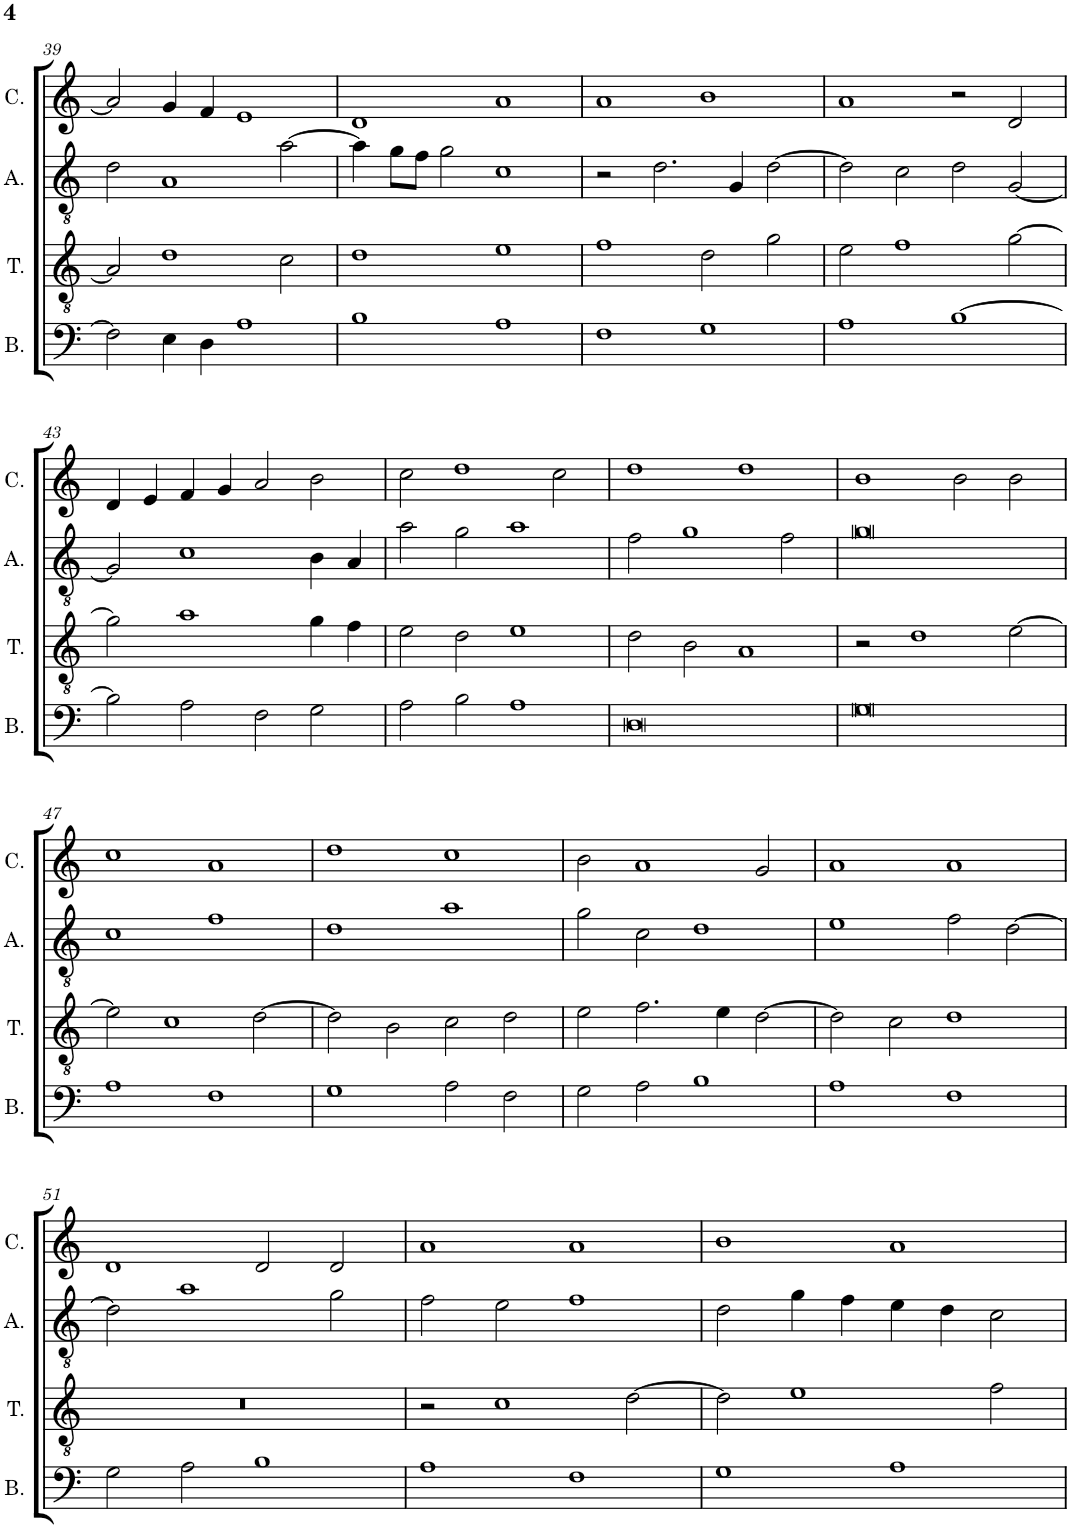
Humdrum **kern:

**kern	**kern	**kern	**kern
*part4	*part3	*part2	*part1
*staff4	*staff3	*staff2	*staff1
*I"Bassus	*I"Tenor	*I"Altus	*I"Cantus
*I'B.	*I'T.	*I'A.	*I'C.
!!LO:PB:g=z
*clefF4	*clefGv2	*clefGv2	*clefG2
*k[]	*k[]	*k[]	*k[]
*M2/1	*M2/1	*M2/1	*M2/1
=39	=39	=39	=39
2F\]	2A/]	2d\	2a/]
4E\	1d	1A	4g/
4D\	.	.	4f/
1A	.	.	1e
.	2c\	[2a\	.
=40	=40	=40	=40
1B	1d	4a\]	1d
.	.	8g\L	.
.	.	8f\J	.
.	.	2g\	.
1A	1e	1c	1a
=41	=41	=41	=41
1F	1f	2r	1a
.	.	2.d\	.
1G	2d\	.	1b
.	.	4G/	.
.	2g\	[2d\	.
=42	=42	=42	=42
1A	2e\	2d\]	1a
.	1f	2c\	.
[1B	.	2d\	2r
.	[2g\	[2G/	2d/
!!LO:LB:g=z
=43	=43	=43	=43
2B\]	2g\]	2G/]	4d/
.	.	.	4e/
2A\	1a	1c	4f/
.	.	.	4g/
2F\	.	.	2a/
2G\	4g\	4B\	2b\
.	4f\	4A/	.
=44	=44	=44	=44
2A\	2e\	2a\	2cc\
2B\	2d\	2g\	1dd
1A	1e	1a	.
.	.	.	2cc\
=45	=45	=45	=45
0D	2d\	2f\	1dd
.	2B\	1g	.
.	1A	.	1dd
.	.	2f\	.
=46	=46	=46	=46
0G	2r	0g	1b
.	1d	.	.
.	.	.	2b\
.	[2e\	.	2b\
!!LO:LB:g=z
=47	=47	=47	=47
1A	2e\]	1c	1cc
.	1c	.	.
1F	.	1f	1a
.	[2d\	.	.
=48	=48	=48	=48
1G	2d\]	1d	1dd
.	2B\	.	.
2A\	2c\	1a	1cc
2F\	2d\	.	.
=49	=49	=49	=49
2G\	2e\	2g\	2b\
2A\	2.f\	2c\	1a
1B	.	1d	.
.	4e\	.	.
.	[2d\	.	2g/
=50	=50	=50	=50
1A	2d\]	1e	1a
.	2c\	.	.
1F	1d	2f\	1a
.	.	[2d\	.
!!LO:LB:g=z
=51	=51	=51	=51
2G\	0r	2d\]	1d
2A\	.	1a	.
1B	.	.	2d/
.	.	2g\	2d/
=52	=52	=52	=52
1A	2r	2f\	1a
.	1c	2e\	.
1F	.	1f	1a
.	[2d\	.	.
=53	=53	=53	=53
1G	2d\]	2d\	1b
.	1e	4g\	.
.	.	4f\	.
1A	.	4e\	1a
.	.	4d\	.
.	2f\	2c\	.
=	=	=	=
*-	*-	*-	*-
